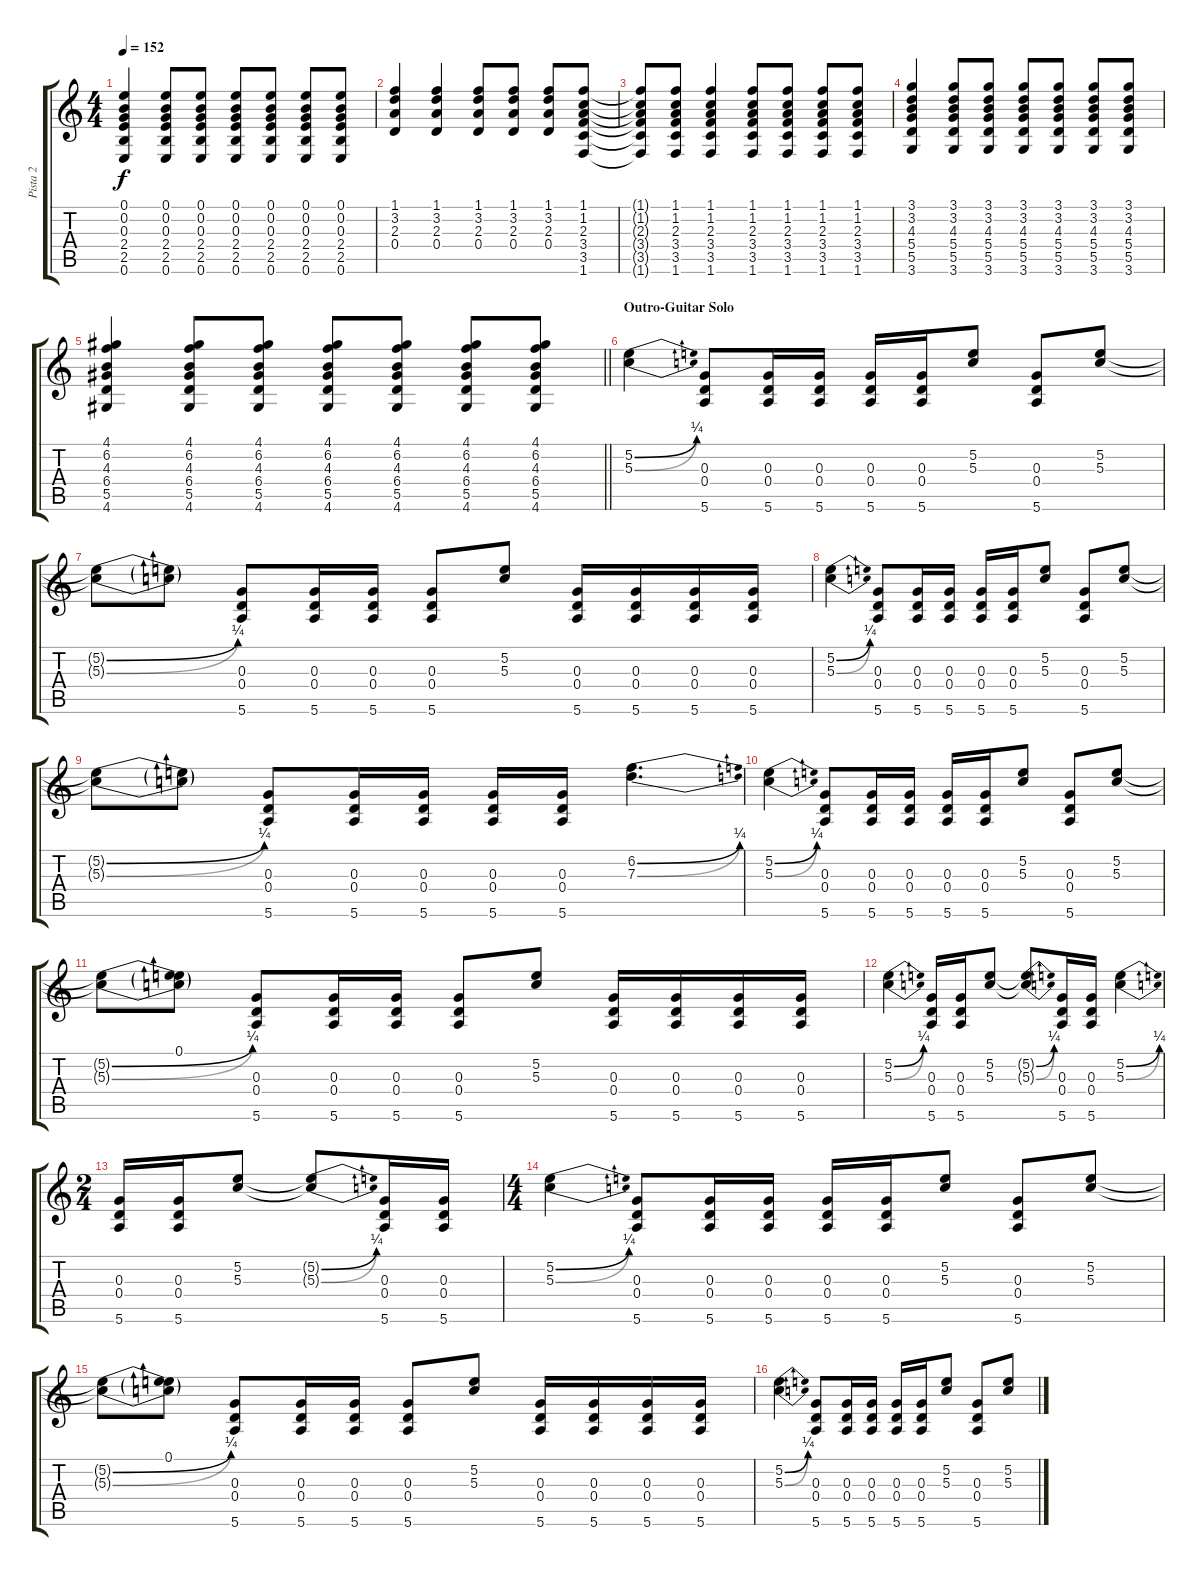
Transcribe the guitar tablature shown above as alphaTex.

\track ("Pista 2" "Pista 2") {instrument overdrivenguitar}
\staff {score tabs}
\tuning (E4 B3 G3 D3 A2 E2) {hide}
\ts (4 4)
\tempo 152
\clef g2
\ks c
(0.1 0.2 0.3 2.4 2.5 0.6).4{dy f} (0.1 0.2 0.3 2.4 2.5 0.6).8 (0.1 0.2 0.3 2.4 2.5 0.6).8 (0.1 0.2 0.3 2.4 2.5 0.6).8 (0.1 0.2 0.3 2.4 2.5 0.6).8 (0.1 0.2 0.3 2.4 2.5 0.6).8 (0.1 0.2 0.3 2.4 2.5 0.6).8 |
(1.1 3.2 2.3 0.4).4 (1.1 3.2 2.3 0.4).4 (1.1 3.2 2.3 0.4).8 (1.1 3.2 2.3 0.4).8 (1.1 3.2 2.3 0.4).8 (1.1 1.2 2.3 3.4 3.5 1.6).8 |
(1.1{t} 1.2{t} 2.3{t} 3.4{t} 3.5{t} 1.6{t}).8 (1.1 1.2 2.3 3.4 3.5 1.6).8 (1.1 1.2 2.3 3.4 3.5 1.6).4 (1.1 1.2 2.3 3.4 3.5 1.6).8 (1.1 1.2 2.3 3.4 3.5 1.6).8 (1.1 1.2 2.3 3.4 3.5 1.6).8 (1.1 1.2 2.3 3.4 3.5 1.6).8 |
(3.1 3.2 4.3 5.4 5.5 3.6).4 (3.1 3.2 4.3 5.4 5.5 3.6).8 (3.1 3.2 4.3 5.4 5.5 3.6).8 (3.1 3.2 4.3 5.4 5.5 3.6).8 (3.1 3.2 4.3 5.4 5.5 3.6).8 (3.1 3.2 4.3 5.4 5.5 3.6).8 (3.1 3.2 4.3 5.4 5.5 3.6).8 |
\barLineRight lightlight
(4.1 6.2 4.3 6.4 5.5 4.6).4 (4.1 6.2 4.3 6.4 5.5 4.6).8 (4.1 6.2 4.3 6.4 5.5 4.6).8 (4.1 6.2 4.3 6.4 5.5 4.6).8 (4.1 6.2 4.3 6.4 5.5 4.6).8 (4.1 6.2 4.3 6.4 5.5 4.6).8 (4.1 6.2 4.3 6.4 5.5 4.6).8 |
\section ("" "Outro-Guitar Solo")
(5.2{be (bend 0 0 60 1)} 5.3{be (bend 0 0 60 1)}).4 (0.3 0.4 5.6).8 (0.3 0.4 5.6).16 (0.3 0.4 5.6).16 (0.3 0.4 5.6).16 (0.3 0.4 5.6).16 (5.2 5.3).8 (0.3 0.4 5.6).8 (5.2 5.3).8 |
(5.2{be (bend 0 0 60 1) t} 5.3{be (bend 0 0 60 1) t}).8 (5.2{t} 5.3{t}).8 (0.3 0.4 5.6).8 (0.3 0.4 5.6).16 (0.3 0.4 5.6).16 (0.3 0.4 5.6).8 (5.2 5.3).8 (0.3 0.4 5.6).16 (0.3 0.4 5.6).16 (0.3 0.4 5.6).16 (0.3 0.4 5.6).16 |
(5.2{be (bend 0 0 60 1)} 5.3{be (bend 0 0 60 1)}).4 (0.3 0.4 5.6).8 (0.3 0.4 5.6).16 (0.3 0.4 5.6).16 (0.3 0.4 5.6).16 (0.3 0.4 5.6).16 (5.2 5.3).8 (0.3 0.4 5.6).8 (5.2 5.3).8 |
(5.2{be (bend 0 0 60 1) t} 5.3{be (bend 0 0 60 1) t}).8 (5.2{t} 5.3{t}).8 (0.3 0.4 5.6).8 (0.3 0.4 5.6).16 (0.3 0.4 5.6).16 (0.3 0.4 5.6).16 (0.3 0.4 5.6).16 (6.2{be (bend 0 0 60 1)} 7.3{be (bend 0 0 60 1)}).4{d} |
(5.2{be (bend 0 0 60 1)} 5.3{be (bend 0 0 60 1)}).4 (0.3 0.4 5.6).8 (0.3 0.4 5.6).16 (0.3 0.4 5.6).16 (0.3 0.4 5.6).16 (0.3 0.4 5.6).16 (5.2 5.3).8 (0.3 0.4 5.6).8 (5.2 5.3).8 |
(5.2{be (bend 0 0 60 1) t} 5.3{be (bend 0 0 60 1) t}).8 (0.1 5.2{t} 5.3{t}).8 (0.3 0.4 5.6).8 (0.3 0.4 5.6).16 (0.3 0.4 5.6).16 (0.3 0.4 5.6).8 (5.2 5.3).8 (0.3 0.4 5.6).16 (0.3 0.4 5.6).16 (0.3 0.4 5.6).16 (0.3 0.4 5.6).16 |
(5.2{be (bend 0 0 60 1)} 5.3{be (bend 0 0 60 1)}).4 (0.3 0.4 5.6).16 (0.3 0.4 5.6).16 (5.2 5.3).8 (5.2{be (bend 0 0 60 1) t} 5.3{be (bend 0 0 60 1) t}).8 (0.3 0.4 5.6).16 (0.3 0.4 5.6).16 (5.2{be (bend 0 0 60 1)} 5.3{be (bend 0 0 60 1)}).4 |
\ts (2 4)
(0.3 0.4 5.6).16 (0.3 0.4 5.6).16 (5.2 5.3).8 (5.2{be (bend 0 0 60 1) t} 5.3{be (bend 0 0 60 1) t}).8 (0.3 0.4 5.6).16 (0.3 0.4 5.6).16 |
\ts (4 4)
(5.2{be (bend 0 0 60 1)} 5.3{be (bend 0 0 60 1)}).4 (0.3 0.4 5.6).8 (0.3 0.4 5.6).16 (0.3 0.4 5.6).16 (0.3 0.4 5.6).16 (0.3 0.4 5.6).16 (5.2 5.3).8 (0.3 0.4 5.6).8 (5.2 5.3).8 |
(5.2{be (bend 0 0 60 1) t} 5.3{be (bend 0 0 60 1) t}).8 (0.1 5.2{t} 5.3{t}).8 (0.3 0.4 5.6).8 (0.3 0.4 5.6).16 (0.3 0.4 5.6).16 (0.3 0.4 5.6).8 (5.2 5.3).8 (0.3 0.4 5.6).16 (0.3 0.4 5.6).16 (0.3 0.4 5.6).16 (0.3 0.4 5.6).16 |
(5.2{be (bend 0 0 60 1)} 5.3{be (bend 0 0 60 1)}).4 (0.3 0.4 5.6).8 (0.3 0.4 5.6).16 (0.3 0.4 5.6).16 (0.3 0.4 5.6).16 (0.3 0.4 5.6).16 (5.2 5.3).8 (0.3 0.4 5.6).8 (5.2 5.3).8
